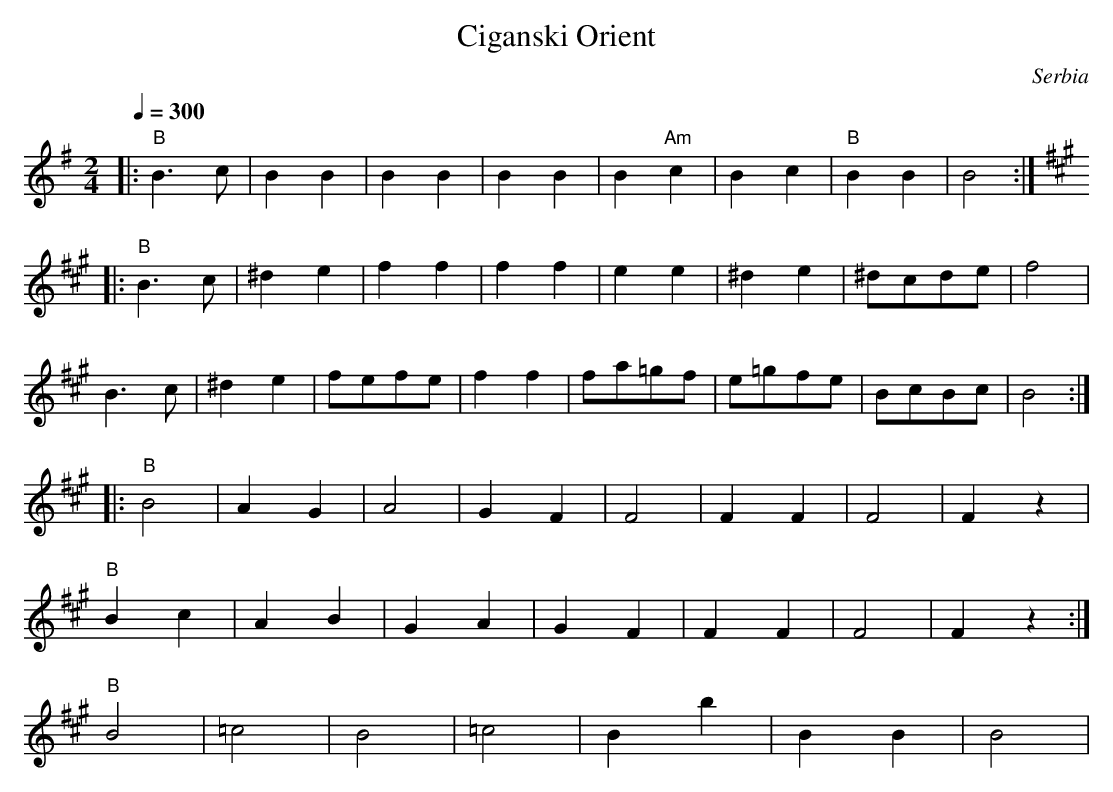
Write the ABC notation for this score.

X:1
T:Ciganski Orient
O:Serbia
M:2/4
L:1/8
Q:1/4=300
K:G
|:"B"B3c |B2 B2|B2 B2|B2 B2|B2 "Am"c2|B2 c2| "B"B2 B2| B4 :|
K:BDor
|:"B"B3c |^d2e2|f2f2 |f2f2 |e2e2     |^d2e2|^dcde    |f4  |
  B3c    |^d2e2|fefe |f2f2 |fa=gf    |e=gfe|BcBc     |B4  :|
|:"B"B4  |A2G2 |A4   |G2F2 |F4       |F2F2 |F4       |F2z2|
  "B"B2c2|A2B2 |G2A2 |G2F2 |F2F2     |F4   |F2z2     :|
  "B"B4  |=c4  |B4   |=c4  |B2b2     |B2B2 |B4       |
